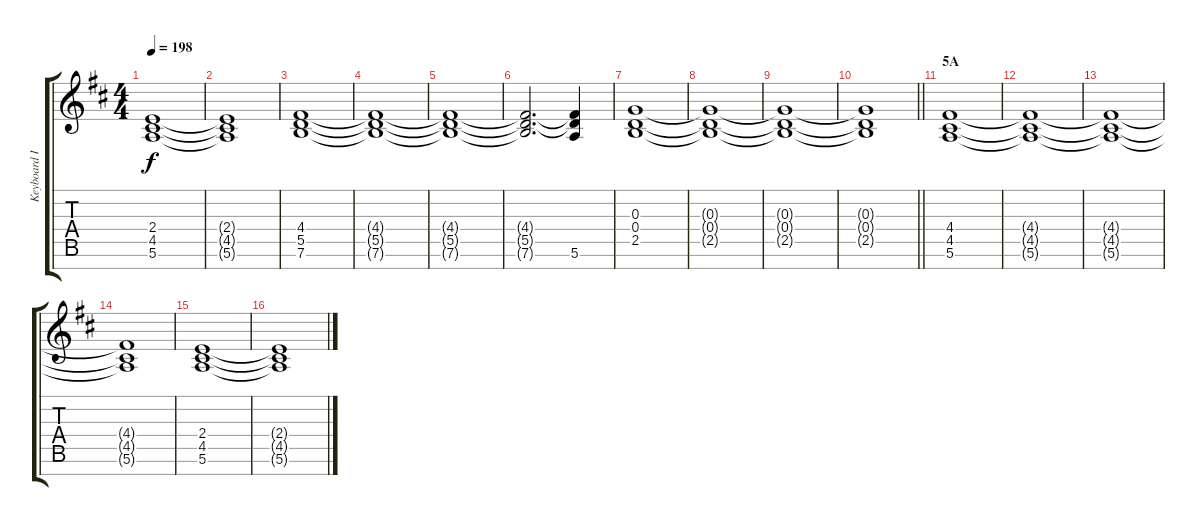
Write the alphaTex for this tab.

\track ("Keyboard I" "Keyboard I") {instrument drawbarorgan}
\staff {score tabs}
\tuning (E5 B4 G4 D4 A3 E3 B2) {hide}
\ts (4 4)
\tempo 198
\clef g2
\ks d
(2.4{t} 4.5{t} 5.6{t}).1{dy f} |
(2.4{t} 4.5{t} 5.6{t}).1 |
(4.4 5.5 7.6).1 |
(4.4{t} 5.5{t} 7.6{t}).1 |
(4.4{t} 5.5{t} 7.6{t}).1 |
(4.4{t} 5.5{t} 7.6{t}).2{d} (4.4{t} 5.5{t} 5.6).4 |
(0.3 0.4 2.5).1 |
(0.3{t} 0.4{t} 2.5{t}).1 |
(0.3{t} 0.4{t} 2.5{t}).1 |
\barLineRight lightlight
(0.3{t} 0.4{t} 2.5{t}).1 |
\section ("" "5A")
(4.4 4.5 5.6).1 |
(4.4{t} 4.5{t} 5.6{t}).1 |
(4.4{t} 4.5{t} 5.6{t}).1 |
(4.4{t} 4.5{t} 5.6{t}).1 |
(2.4 4.5 5.6).1 |
(2.4{t} 4.5{t} 5.6{t}).1
